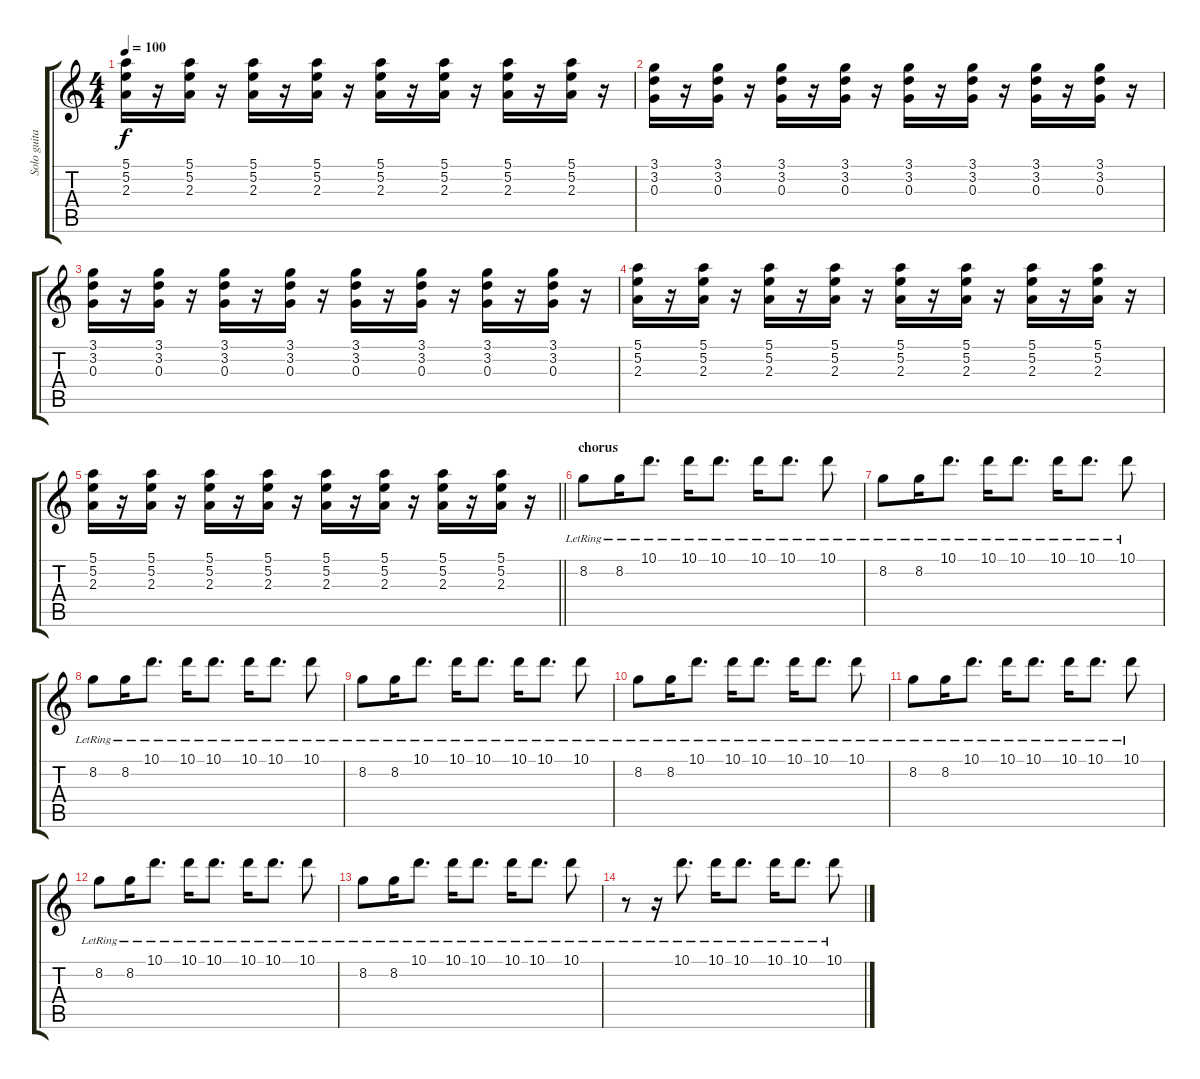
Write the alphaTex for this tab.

\track ("Solo guitar" "Solo guita") {instrument electricguitarjazz}
\staff {score tabs}
\tuning (E4 B3 G3 D3 A2 E2) {hide}
\ts (4 4)
\tempo 100
\clef g2
\ks c
(5.1 5.2 2.3).16{dy f} r.16 (5.1 5.2 2.3).16 r.16 (5.1 5.2 2.3).16 r.16 (5.1 5.2 2.3).16 r.16 (5.1 5.2 2.3).16 r.16 (5.1 5.2 2.3).16 r.16 (5.1 5.2 2.3).16 r.16 (5.1 5.2 2.3).16 r.16 |
(3.1 3.2 0.3).16 r.16 (3.1 3.2 0.3).16 r.16 (3.1 3.2 0.3).16 r.16 (3.1 3.2 0.3).16 r.16 (3.1 3.2 0.3).16 r.16 (3.1 3.2 0.3).16 r.16 (3.1 3.2 0.3).16 r.16 (3.1 3.2 0.3).16 r.16 |
(3.1 3.2 0.3).16{volume 9 instrument overdrivenguitar} r.16 (3.1 3.2 0.3).16 r.16 (3.1 3.2 0.3).16 r.16 (3.1 3.2 0.3).16 r.16 (3.1 3.2 0.3).16 r.16 (3.1 3.2 0.3).16 r.16 (3.1 3.2 0.3).16 r.16 (3.1 3.2 0.3).16 r.16 |
(5.1 5.2 2.3).16 r.16 (5.1 5.2 2.3).16 r.16 (5.1 5.2 2.3).16 r.16 (5.1 5.2 2.3).16 r.16 (5.1 5.2 2.3).16 r.16 (5.1 5.2 2.3).16 r.16 (5.1 5.2 2.3).16 r.16 (5.1 5.2 2.3).16 r.16 |
\barLineRight lightlight
(5.1 5.2 2.3).16 r.16 (5.1 5.2 2.3).16 r.16 (5.1 5.2 2.3).16 r.16 (5.1 5.2 2.3).16 r.16 (5.1 5.2 2.3).16 r.16 (5.1 5.2 2.3).16 r.16 (5.1 5.2 2.3).16 r.16 (5.1 5.2 2.3).16 r.16 |
\section ("" "chorus")
8.2{lr}.8{instrument electricguitarjazz} 8.2{lr}.16 10.1{lr}.8{d} 10.1{lr}.16 10.1{lr}.8{d} 10.1{lr}.16 10.1{lr}.8{d} 10.1{lr}.8 |
8.2{lr}.8 8.2{lr}.16 10.1{lr}.8{d} 10.1{lr}.16 10.1{lr}.8{d} 10.1{lr}.16 10.1{lr}.8{d} 10.1{lr}.8 |
8.2{lr}.8 8.2{lr}.16 10.1{lr}.8{d} 10.1{lr}.16 10.1{lr}.8{d} 10.1{lr}.16 10.1{lr}.8{d} 10.1{lr}.8 |
8.2{lr}.8 8.2{lr}.16 10.1{lr}.8{d} 10.1{lr}.16 10.1{lr}.8{d} 10.1{lr}.16 10.1{lr}.8{d} 10.1{lr}.8 |
8.2{lr}.8 8.2{lr}.16 10.1{lr}.8{d} 10.1{lr}.16 10.1{lr}.8{d} 10.1{lr}.16 10.1{lr}.8{d} 10.1{lr}.8 |
8.2{lr}.8 8.2{lr}.16 10.1{lr}.8{d} 10.1{lr}.16 10.1{lr}.8{d} 10.1{lr}.16 10.1{lr}.8{d} 10.1{lr}.8 |
8.2{lr}.8 8.2{lr}.16 10.1{lr}.8{d} 10.1{lr}.16 10.1{lr}.8{d} 10.1{lr}.16 10.1{lr}.8{d} 10.1{lr}.8 |
8.2{lr}.8 8.2{lr}.16 10.1{lr}.8{d} 10.1{lr}.16 10.1{lr}.8{d} 10.1{lr}.16 10.1{lr}.8{d} 10.1{lr}.8 |
r.8 r.16 10.1{lr}.8{d} 10.1{lr}.16 10.1{lr}.8{d} 10.1{lr}.16 10.1{lr}.8{d} 10.1{lr}.8
